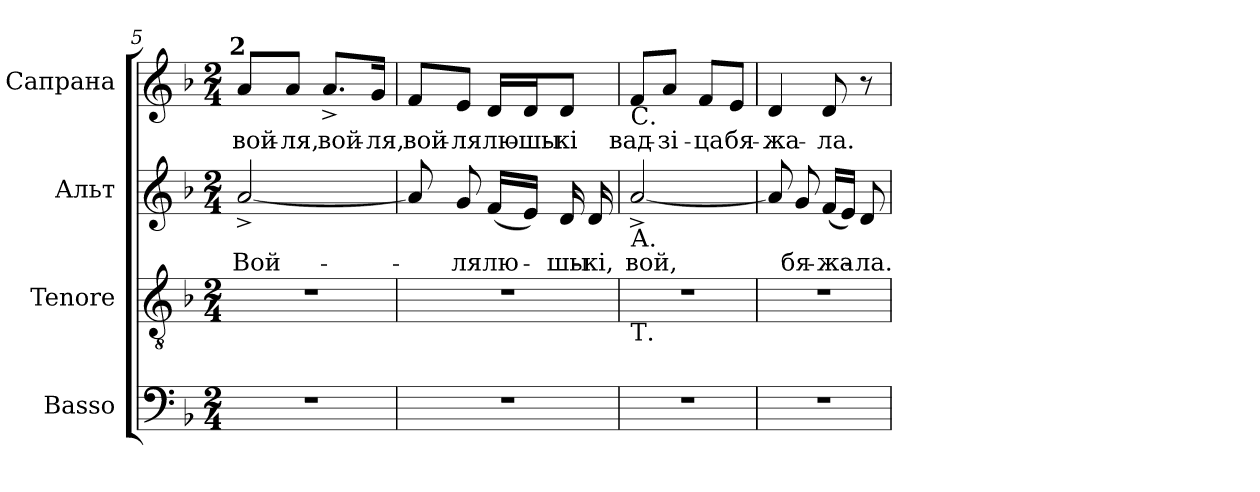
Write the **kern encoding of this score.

**kern	**kern	**kern	**text	**kern	**text
*part4	*part3	*part2	*part2	*part1	*part1
*staff4	*staff3	*staff2	*staff2	*staff1	*staff1
*I"Basso	*I"Tenore	*I"Альт	*	*I"Сапрана	*
*I'B.	*I'T.	*	*	*	*
*clefF4	*clefGv2	*clefG2	*	*clefG2	*
*	*ITrd7c12	*	*	*	*
*k[b-]	*k[b-]	*k[b-]	*	*k[b-]	*
*d:	*d:	*d:	*	*d:	*
*M2/4	*M2/4	*M2/4	*	*M2/4	*
=5	=5	=5	=5	=5	=5
!LO:N:vis=1	!LO:N:vis=1	!	!	!	!
!	!	!	!LO:LY:b:color=#000000	!	!
!	!	!	!	!LO:TX:a:B:cj:t=2	!
!	!	!	!	!	!LO:LY:b:color=#000000
2r	2r	[<2a^i/	Вой-	8ai/L	вой-
!	!	!	!	!	!LO:LY:b:color=#000000
.	.	.	.	8ai/J	-ля,
!	!	!	!	!	!LO:LY:b:color=#000000
.	.	.	.	8.a^i/L	вой-
!	!	!	!	!	!LO:LY:b:color=#000000
.	.	.	.	16gi/Jk	-ля,
=6	=6	=6	=6	=6	=6
!LO:N:vis=1	!LO:N:vis=1	!	!	!	!
!	!	!	!	!	!LO:LY:b:color=#000000
2r	2r	8ai/]	.	8fi/L	вой-
!	!	!	!LO:LY:b:color=#000000	!	!
!	!	!	!	!	!LO:LY:b:color=#000000
.	.	8gi/	-ля	8ei/J	-ля
!	!	!	!LO:LY:b:color=#000000	!	!
!	!	!	!	!	!LO:LY:b:color=#000000
.	.	(16fi/LL	лю-	16di/LL	лю-
!	!	!	!	!	!LO:LY:b:color=#000000
.	.	16ei/JJ)	.	16di/J	-шы-
!	!	!	!LO:LY:b:color=#000000	!	!
!	!	!	!	!	!LO:LY:b:color=#000000
.	.	16di/	-шы-	8di/J	-кі
!	!	!	!LO:LY:b:color=#000000	!	!
.	.	16di/	-кі,	.	.
!!LO:LB:g=z
=7	=7	=7	=7	=7	=7
!LO:N:vis=1	!LO:N:vis=1	!	!	!	!
!	!	!	!LO:LY:b:color=#000000	!	!
!	!	!	!	!LO:TX:b:t=С.	!
!	!	!LO:TX:b:t=А.	!	!	!
!	!LO:TX:b:t=Т.	!	!	!	!
!	!	!	!	!	!LO:LY:b:color=#000000
2r	2r	[<2a^i/	вой,	8fi/L	вад-
!	!	!	!	!	!LO:LY:b:color=#000000
.	.	.	.	8ai/J	-зі-
!	!	!	!	!	!LO:LY:b:color=#000000
.	.	.	.	8fi/L	-ца
!	!	!	!	!	!LO:LY:b:color=#000000
.	.	.	.	8ei/J	бя-
=8	=8	=8	=8	=8	=8
!LO:N:vis=1	!LO:N:vis=1	!	!	!	!
!	!	!	!	!	!LO:LY:b:color=#000000
2r	2r	8ai/]	.	4di/	-жа-
!	!	!	!LO:LY:b:color=#000000	!	!
.	.	8gi/	бя-	.	.
!	!	!	!LO:LY:b:color=#000000	!	!
!	!	!	!	!	!LO:LY:b:color=#000000
.	.	(16fi/LL	-жа-	8di/	-ла.
.	.	16ei/JJ)	.	.	.
!	!	!	!LO:LY:b:color=#000000	!	!
.	.	8di/	-ла.	8r	.
=	=	=	=	=	=
*-	*-	*-	*-	*-	*-
